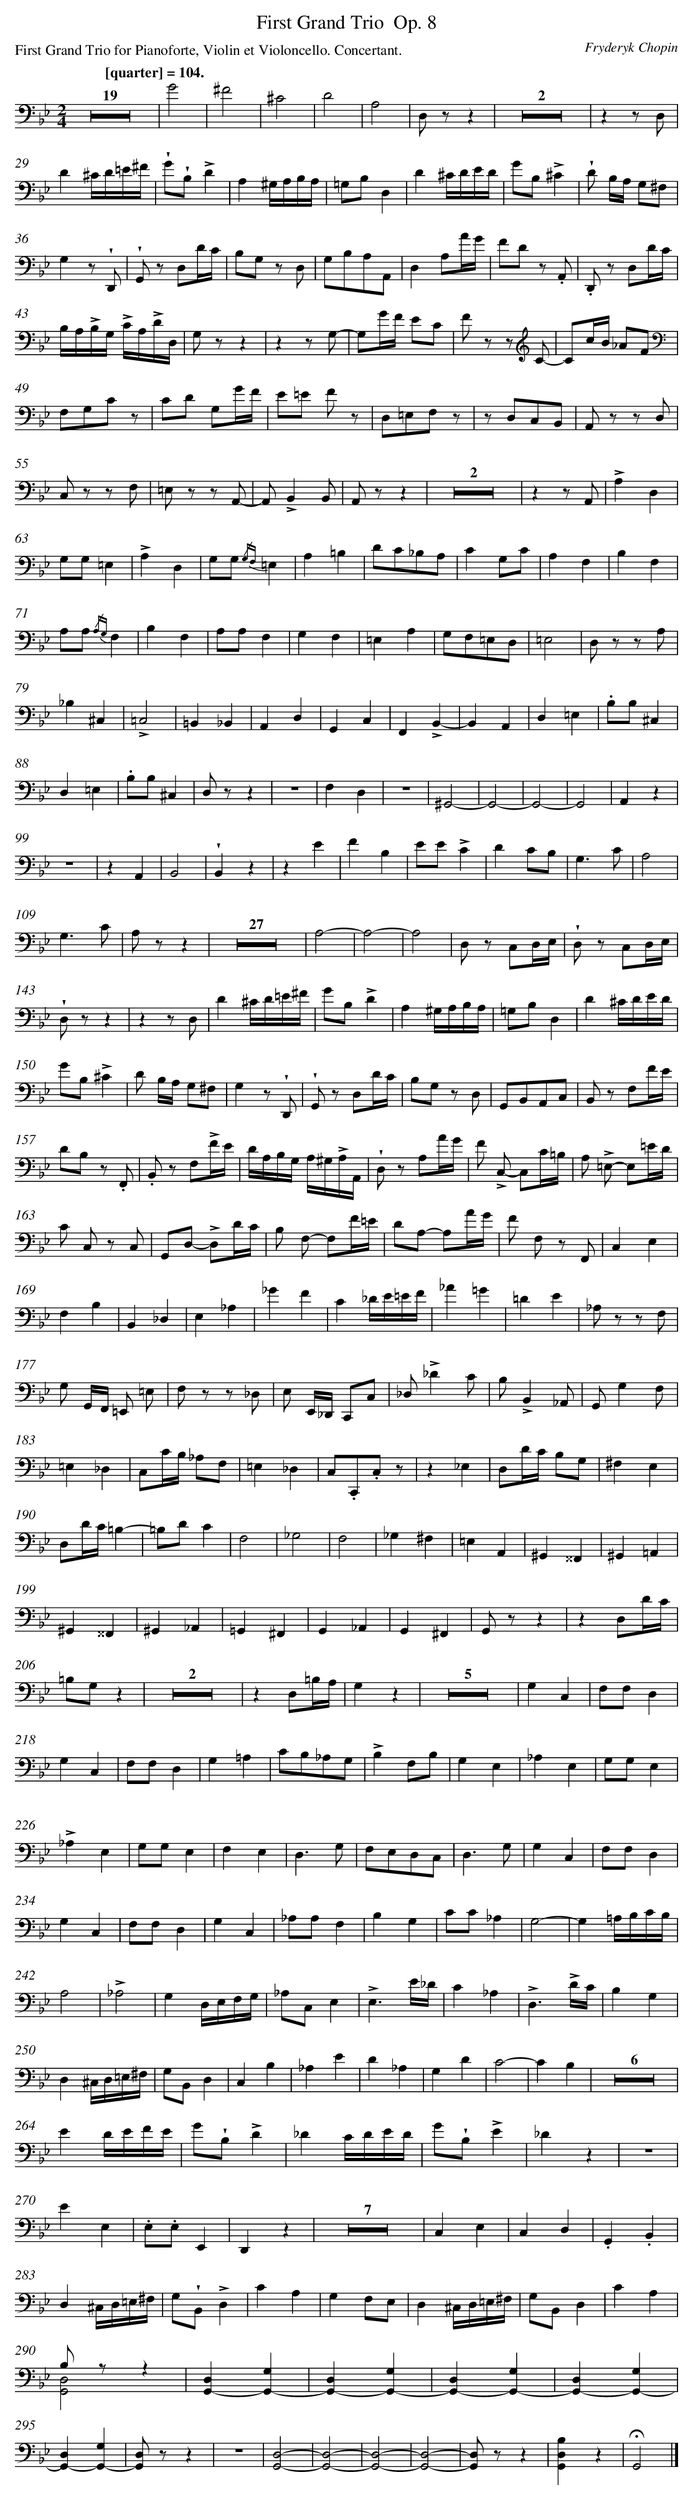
X:1
T: First Grand Trio	 Op. 8
C: Fryderyk Chopin
L: 1/8
M: 2/4
P: First Grand Trio for Pianoforte, Violin et Violoncello. Concertant.
Q: "[quarter] = 104."
K: Bb clef=bass
Z19 |
G4 |
^F4 |
^C4 |
D4 |
A,4 |
D, zz2 |
Z2 |
z2z D, |
D2^C/D/=E/^F/ |
!wedge!G!wedge!B,!accent!D2 |
A,2^G,/A,/B,/A,/ |
=G,B,D,2 |
D2^C/D/E/D/ |
GB,!accent!^C2 |
!wedge!D B,/A,/ G,^F, |
G,2z !wedge!D,, |
!wedge!G,, z D,D/C/ |
B,G, z D, |
G,B,A,A,, |
D,2A,A/G/ |
FD z .A,, |
.D,, z D,D/C/ |
B,/A,/!accent!B,/G,/ !accent!C/A,/!accent!D/D,/ |
G, zz2 |
z2z G,- |
G,G/F/ EC |
F z z[K:clef=treble] C- |
Cc/B/ _AF |
[K:clef=bass]F,G,C z |
CD G,G/F/ |
E=E F z |
D,=E,F, z |
z D,C,B,, |
A,, z z D, |
C, z z F, |
=E, z z A,,- |
A,,!accent!B,,2B,, |
A,, zz2 |
Z2 |
z2z A,, |
!accent!A,2D,2 |
G,G,=E,2 |
!accent!A,2D,2 |
G,G, {/G,F,}=E,2 |
A,2=B,2 |
DC_B,A, |
C2G,C |
A,2F,2 |
B,2F,2 |
A,A, {/A,G,}F,2 |
B,2F,2 |
A,A,F,2 |
G,2F,2 |
=E,2A,2 |
G,F,=E,D, |
=E,4 |
D, z z A, |
_B,2^C,2 |
!accent!=C,4 |
=B,,2_B,,2 |
A,,2D,2 |
G,,2C,2 |
F,,2!accent!B,,2- |
B,,2A,,2 |
D,2=E,2 |
.B,B,^C,2 |
D,2=E,2 |
.B,B,^C,2 |
D, zz2 |
z4 |
F,2D,2 |
z4 |
^G,,4- |
G,,4- |
G,,4- |
G,,4 |
A,,2z2 |
z4 |
z2A,,2 |
B,,4 |
!wedge!B,,2z2 |
z2E2 |
F2B,2 |
EE!accent!C2 |
D2CB, |
G,3C |
A,4 |
G,3C |
A, zz2 |
Z27 |
A,4- |
A,4- |
A,4 |
D, z C,D,/E,/ |
!wedge!D, z C,D,/E,/ |
!wedge!D, zz2 |
z2z D, |
D2^C/D/=E/^F/ |
GB,!accent!D2 |
A,2^G,/A,/B,/A,/ |
=G,B,D,2 |
D2^C/D/E/D/ |
GB,!accent!^C2 |
D B,/A,/ G,^F, |
G,2z !wedge!D,, |
!wedge!G,, z D,D/C/ |
B,G, z D, |
G,,B,,A,,C, |
B,, z F,F/E/ |
DB, z .F,, |
.B,, z F,!accent!F/E/ |
D/A,/B,/G,/ A,/^G,/!accent!A,/A,,/ |
!wedge!D, z A,A/G/ |
F !accent!C,- C,C/=B,/ |
A, !accent!=E,- E,=E/D/ |
C C, z C, |
G,,D,- !accent!D,D/C/ |
B, F,- F,F/=E/ |
DA,- A,A/G/ |
F F, z F,, |
C,2E,2 |
F,2B,2 |
B,,2_D,2 |
E,2_A,2 |
_G2F2 |
C2_D/E/=E/F/ |
_A2=G2 |
=D2E2 |
_A, z z F, |
G, G,,/F,,/ =E,, =E, |
F, z z _D, |
E, E,,/_D,,/ C,,C, |
_D,!accent!_D2C |
B,!accent!B,,2_A,, |
G,,G,2F, |
=E,2_D,2 |
C,C/B,/ _A,F, |
=E,2_D,2 |
C,.C,,.C, z |
z2_E,2 |
D,D/C/ B,G, |
^F,2E,2 |
D,D/C/=B,2- |
=B,DC2 |
F,4 |
_G,4 |
F,4 |
_G,2^F,2 |
=E,2A,,2 |
^G,,2^^F,,2 |
^G,,2=A,,2 |
^G,,2^^F,,2 |
^G,,2_A,,2 |
=G,,2^F,,2 |
G,,2_A,,2 |
G,,2^F,,2 |
G,, zz2 |
z2D,D/C/ |
=B,G,z2 |
Z2 |
z2D,=B,/A,/ |
G,2z2 |
Z5 |
G,2C,2 |
F,F,D,2 |
G,2C,2 |
F,F,D,2 |
G,2=A,2 |
CB,_A,G, |
!accent!B,2F,B, |
G,2E,2 |
_A,2E,2 |
G,G,E,2 |
!accent!_A,2E,2 |
G,G,E,2 |
F,2E,2 |
D,3G, |
F,E,D,C, |
D,3G, |
G,2C,2 |
F,F,D,2 |
G,2C,2 |
F,F,D,2 |
G,2C,2 |
_A,A,F,2 |
B,2G,2 |
CC_A,2 |
G,4- |
G,2=A,/B,/C/B,/ |
A,4 |
!accent!_A,4 |
G,2D,/E,/F,/G,/ |
_A,C,E,2 |
!accent!E,3E/_D/ |
C2_A,2 |
!accent!D,3!accent!D/C/ |
B,2G,2 |
D,2^C,/D,/=E,/^F,/ |
G,B,,D,2 |
C,2B,2 |
_A,2E2 |
D2_A,2 |
G,2D2 |
C4- |
C2B,2 |
Z6 |
E2D/E/F/E/ |
G!wedge!B,!accent!D2 |
_D2C/D/E/D/ |
G!wedge!B,!accent!E2 |
_D2z2 |
z4 |
E2E,2 |
.E,.E,E,,2 |
D,,2z2 |
Z7 |
C,2E,2 |
C,2D,2 |
.G,,2.B,,2 |
D,2^C,/D,/=E,/^F,/ |
G,!wedge!B,,!accent!D,2 |
C2A,2 |
G,2F,E, |
D,2^C,/D,/=E,/^F,/ |
G,B,,D,2 |
C2A,2 |
B, zz2 & [D,4G,,4] |
[D,2G,,2-][G,2G,,2-] |
[D,2G,,2-][G,2G,,2-] |
[D,2G,,2-][G,2G,,2-] |
[D,2G,,2-][G,2G,,2-] |
[D,2G,,2-][G,2G,,2-] |
[D,G,,] zz2 |
z4 |
[D,4G,,4]- |
[D,4G,,4]- |
[D,4G,,4]- |
[D,4G,,4]- |
[D,G,,] zz2 |
[B,2D,2G,,2]z2 |
!fermata!G,,4 |]
